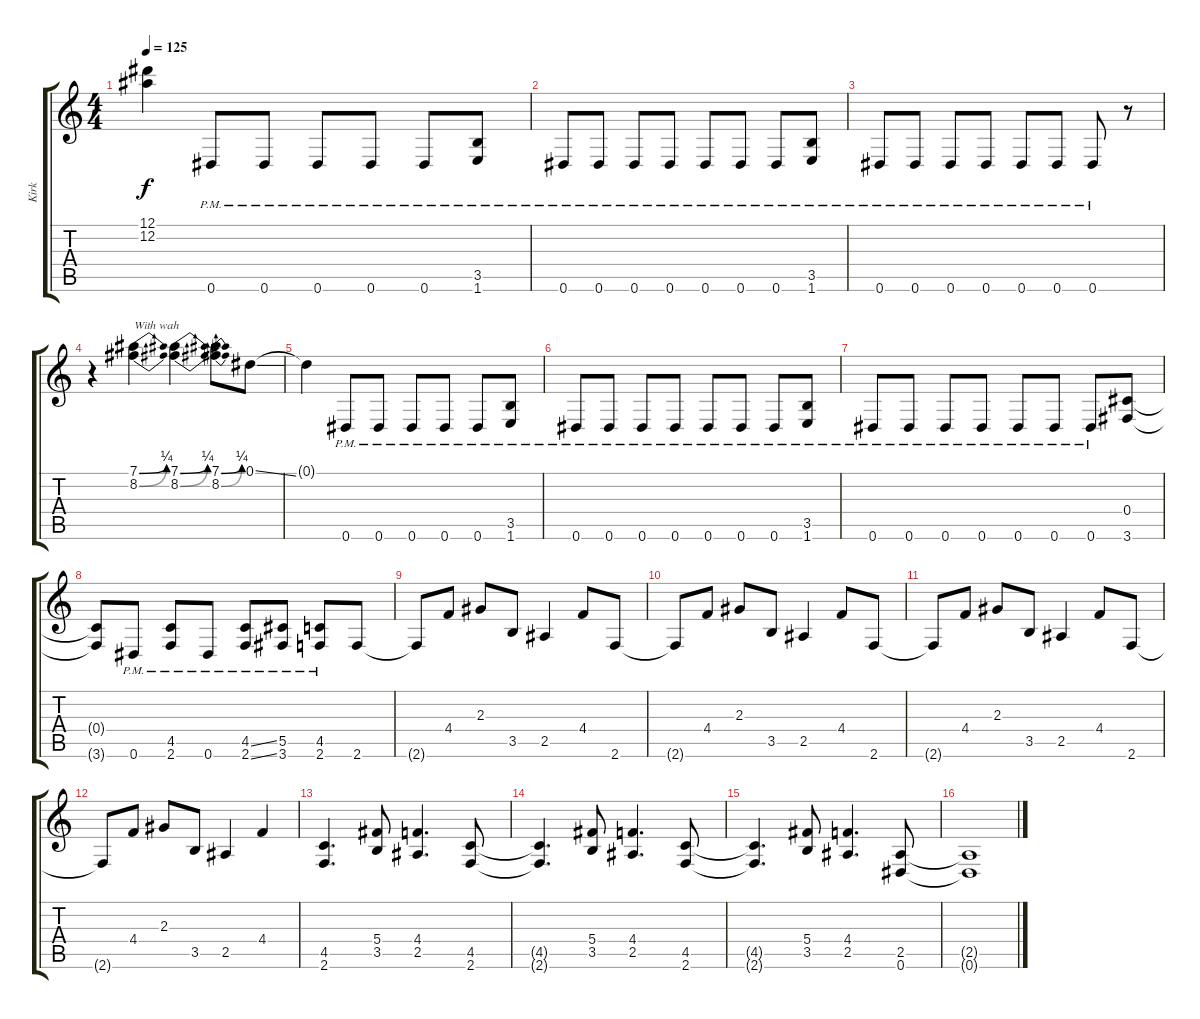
\track ("Kirk" "Kirk") {instrument distortionguitar}
\staff {score tabs}
\tuning (Eb4 Bb3 Gb3 Db3 Ab2 Eb2) {hide}
\ts (4 4)
\tempo 125
\clef g2
\ks c
(12.1{t} 12.2{t}).4{dy f} 0.6{pm}.8{instrument distortionguitar} 0.6{pm}.8 0.6{pm}.8 0.6{pm}.8 0.6{pm}.8 (3.5{pm} 1.6{pm}).8 |
0.6{pm}.8 0.6{pm}.8 0.6{pm}.8 0.6{pm}.8 0.6{pm}.8 0.6{pm}.8 0.6{pm}.8 (3.5{pm} 1.6{pm}).8 |
0.6{pm}.8 0.6{pm}.8 0.6{pm}.8 0.6{pm}.8 0.6{pm}.8 0.6{pm}.8 0.6{pm}.8 r.8 |
r.4{instrument distortionguitar} (7.1{be (bend 0 0 60 1)} 8.2{be (bend 0 0 60 1)}).4{txt "With wah"} (7.1{be (bend 0 0 60 1)} 8.2{be (bend 0 0 60 1)}).4 (7.1{be (bend 0 0 60 1)} 8.2{be (bend 0 0 60 1)}).8 0.1{ss}.8 |
0.1{t}.4 0.6{pm}.8{instrument distortionguitar} 0.6{pm}.8 0.6{pm}.8 0.6{pm}.8 0.6{pm}.8 (3.5{pm} 1.6{pm}).8 |
0.6{pm}.8 0.6{pm}.8 0.6{pm}.8 0.6{pm}.8 0.6{pm}.8 0.6{pm}.8 0.6{pm}.8 (3.5{pm} 1.6{pm}).8 |
0.6{pm}.8 0.6{pm}.8 0.6{pm}.8 0.6{pm}.8 0.6{pm}.8 0.6{pm}.8 0.6{pm}.8 (0.4 3.6).8 |
(0.4{t} 3.6{t}).8 0.6{pm}.8 (4.5{pm} 2.6{pm}).8 0.6{pm}.8 (4.5{ss pm} 2.6{ss pm}).8 (5.5 3.6{pm}).8 (4.5{pm} 2.6{pm}).8 2.6.8 |
2.6{t}.8 4.4.8 2.3.8 3.5.8 2.5.4 4.4.8 2.6.8 |
2.6{t}.8 4.4.8 2.3.8 3.5.8 2.5.4 4.4.8 2.6.8 |
2.6{t}.8 4.4.8 2.3.8 3.5.8 2.5.4 4.4.8 2.6.8 |
2.6{t}.8 4.4.8 2.3.8 3.5.8 2.5.4 4.4.4 |
(4.5 2.6).4{d} (5.4 3.5).8 (4.4 2.5).4{d} (4.5 2.6).8 |
(4.5{t} 2.6{t}).4{d} (5.4 3.5).8 (4.4 2.5).4{d} (4.5 2.6).8 |
(4.5{t} 2.6{t}).4{d} (5.4 3.5).8 (4.4 2.5).4{d} (2.5 0.6).8 |
(2.5{t} 0.6{t}).1
